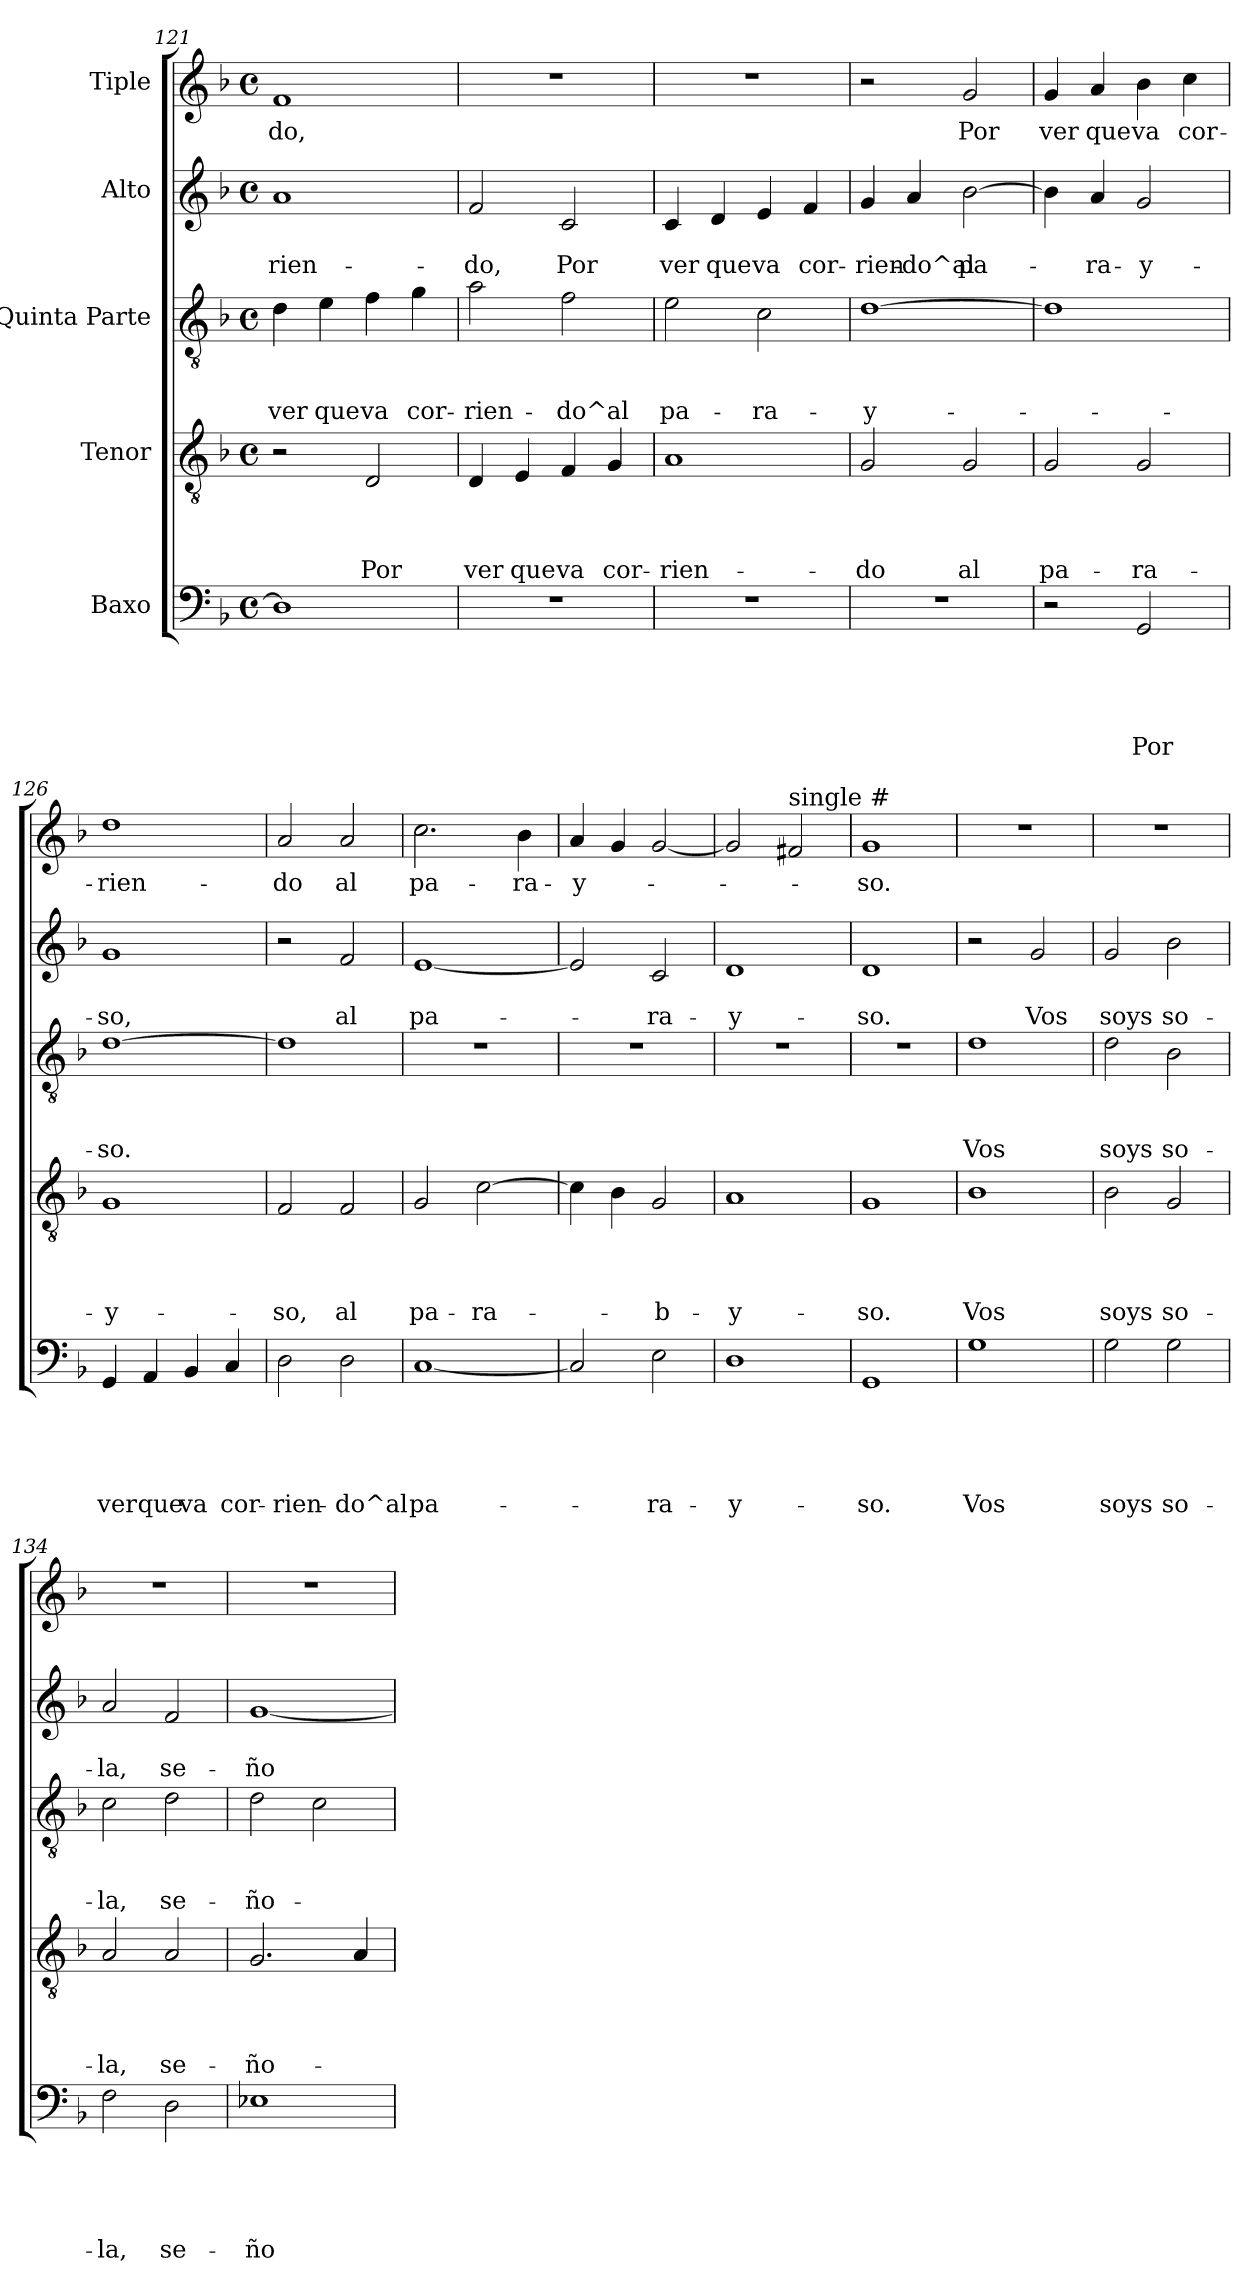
**kern	**text	**text	**text	**text	**text	**kern	**text	**text	**text	**text	**kern	**text	**text	**text	**kern	**text	**text	**kern	**text
*part5	*part5	*part5	*part5	*part5	*part5	*part4	*part4	*part4	*part4	*part4	*part3	*part3	*part3	*part3	*part2	*part2	*part2	*part1	*part1
*staff5	*staff5	*staff5	*staff5	*staff5	*staff5	*staff4	*staff4	*staff4	*staff4	*staff4	*staff3	*staff3	*staff3	*staff3	*staff2	*staff2	*staff2	*staff1	*staff1
*I"Baxo	*	*	*	*	*	*I"Tenor	*	*	*	*	*I"Quinta Parte	*	*	*	*I"Alto	*	*	*I"Tiple	*
*clefF4	*	*	*	*	*	*clefGv2	*	*	*	*	*clefGv2	*	*	*	*clefG2	*	*	*clefG2	*
*k[b-]	*	*	*	*	*	*k[b-]	*	*	*	*	*k[b-]	*	*	*	*k[b-]	*	*	*k[b-]	*
*F:	*	*	*	*	*	*F:	*	*	*	*	*F:	*	*	*	*F:	*	*	*F:	*
*M4/4	*	*	*	*	*	*M4/4	*	*	*	*	*M4/4	*	*	*	*M4/4	*	*	*M4/4	*
*met(c)	*	*	*	*	*	*met(c)	*	*	*	*	*met(c)	*	*	*	*met(c)	*	*	*met(c)	*
=121	=121	=121	=121	=121	=121	=121	=121	=121	=121	=121	=121	=121	=121	=121	=121	=121	=121	=121	=121
!	!	!	!	!	!	!	!	!	!	!	!	!	!	!LO:LY:b	!	!	!LO:LY:b	!	!LO:LY:b
1D]	.	.	.	.	.	2r	.	.	.	.	4d\	.	.	ver	1a	.	-rien-	1f	-do,
!	!	!	!	!	!	!	!	!	!	!	!	!	!	!LO:LY:b	!	!	!	!	!
.	.	.	.	.	.	.	.	.	.	.	4e\	.	.	que	.	.	.	.	.
!	!	!	!	!	!	!	!	!	!	!LO:LY:b	!	!	!	!LO:LY:b	!	!	!	!	!
.	.	.	.	.	.	2D/	.	.	.	Por	4f\	.	.	va	.	.	.	.	.
!	!	!	!	!	!	!	!	!	!	!	!	!	!	!LO:LY:b	!	!	!	!	!
.	.	.	.	.	.	.	.	.	.	.	4g\	.	.	cor-	.	.	.	.	.
=122	=122	=122	=122	=122	=122	=122	=122	=122	=122	=122	=122	=122	=122	=122	=122	=122	=122	=122	=122
!	!	!	!	!	!	!	!	!	!	!LO:LY:b	!	!	!	!LO:LY:b	!	!	!LO:LY:b	!	!
1r	.	.	.	.	.	4D/	.	.	.	ver	2a\	.	.	-rien-	2f/	.	-do,	1r	.
!	!	!	!	!	!	!	!	!	!	!LO:LY:b	!	!	!	!	!	!	!	!	!
.	.	.	.	.	.	4E/	.	.	.	que	.	.	.	.	.	.	.	.	.
!	!	!	!	!	!	!	!	!	!	!LO:LY:b	!	!	!	!LO:LY:b	!	!	!LO:LY:b	!	!
.	.	.	.	.	.	4F/	.	.	.	va	2f\	.	.	-do^al	2c/	.	Por	.	.
!	!	!	!	!	!	!	!	!	!	!LO:LY:b	!	!	!	!	!	!	!	!	!
.	.	.	.	.	.	4G/	.	.	.	cor-	.	.	.	.	.	.	.	.	.
=123	=123	=123	=123	=123	=123	=123	=123	=123	=123	=123	=123	=123	=123	=123	=123	=123	=123	=123	=123
!	!	!	!	!	!	!	!	!	!	!LO:LY:b	!	!	!	!LO:LY:b	!	!	!LO:LY:b	!	!
1r	.	.	.	.	.	1A	.	.	.	-rien-	2e\	.	.	pa-	4c/	.	ver	1r	.
!	!	!	!	!	!	!	!	!	!	!	!	!	!	!	!	!	!LO:LY:b	!	!
.	.	.	.	.	.	.	.	.	.	.	.	.	.	.	4d/	.	que	.	.
!	!	!	!	!	!	!	!	!	!	!	!	!	!	!LO:LY:b	!	!	!LO:LY:b	!	!
.	.	.	.	.	.	.	.	.	.	.	2c\	.	.	-ra-	4e/	.	va	.	.
!	!	!	!	!	!	!	!	!	!	!	!	!	!	!	!	!	!LO:LY:b	!	!
.	.	.	.	.	.	.	.	.	.	.	.	.	.	.	4f/	.	cor-	.	.
=124	=124	=124	=124	=124	=124	=124	=124	=124	=124	=124	=124	=124	=124	=124	=124	=124	=124	=124	=124
!	!	!	!	!	!	!	!	!	!	!LO:LY:b	!	!	!	!LO:LY:b	!	!	!LO:LY:b	!	!
1r	.	.	.	.	.	2G/	.	.	.	-do	[>1d	.	.	-y-	4g/	.	-rien-	2r	.
!	!	!	!	!	!	!	!	!	!	!	!	!	!	!	!	!	!LO:LY:b	!	!
.	.	.	.	.	.	.	.	.	.	.	.	.	.	.	4a/	.	-do^al	.	.
!	!	!	!	!	!	!	!	!	!	!LO:LY:b	!	!	!	!	!	!	!LO:LY:b	!	!LO:LY:b
.	.	.	.	.	.	2G/	.	.	.	al	.	.	.	.	[>2b-\	.	pa-	2g/	Por
=125	=125	=125	=125	=125	=125	=125	=125	=125	=125	=125	=125	=125	=125	=125	=125	=125	=125	=125	=125
!	!	!	!	!	!	!	!	!	!	!LO:LY:b	!	!	!	!	!	!	!	!	!LO:LY:b
2r	.	.	.	.	.	2G/	.	.	.	pa-	1d]	.	.	.	4b-\]	.	.	4g/	ver
!	!	!	!	!	!	!	!	!	!	!	!	!	!	!	!	!	!LO:LY:b	!	!LO:LY:b
.	.	.	.	.	.	.	.	.	.	.	.	.	.	.	4a/	.	-ra-	4a/	que
!	!	!	!	!	!LO:LY:b	!	!	!	!	!LO:LY:b	!	!	!	!	!	!	!LO:LY:b	!	!LO:LY:b
2GG/	.	.	.	.	Por	2G/	.	.	.	-ra-	.	.	.	.	2g/	.	-y-	4b-\	va
!	!	!	!	!	!	!	!	!	!	!	!	!	!	!	!	!	!	!	!LO:LY:b
.	.	.	.	.	.	.	.	.	.	.	.	.	.	.	.	.	.	4cc\	cor-
=126	=126	=126	=126	=126	=126	=126	=126	=126	=126	=126	=126	=126	=126	=126	=126	=126	=126	=126	=126
!	!	!	!	!	!LO:LY:b	!	!	!	!	!LO:LY:b	!	!	!	!LO:LY:b	!	!	!LO:LY:b	!	!LO:LY:b
4GG/	.	.	.	.	ver	1G	.	.	.	-y-	[>1d	.	.	-so.	1g	.	-so,	1dd	-rien-
!	!	!	!	!	!LO:LY:b	!	!	!	!	!	!	!	!	!	!	!	!	!	!
4AA/	.	.	.	.	que	.	.	.	.	.	.	.	.	.	.	.	.	.	.
!	!	!	!	!	!LO:LY:b	!	!	!	!	!	!	!	!	!	!	!	!	!	!
4BB-/	.	.	.	.	va	.	.	.	.	.	.	.	.	.	.	.	.	.	.
!	!	!	!	!	!LO:LY:b	!	!	!	!	!	!	!	!	!	!	!	!	!	!
4C/	.	.	.	.	cor-	.	.	.	.	.	.	.	.	.	.	.	.	.	.
=127	=127	=127	=127	=127	=127	=127	=127	=127	=127	=127	=127	=127	=127	=127	=127	=127	=127	=127	=127
!	!	!	!	!	!LO:LY:b	!	!	!	!	!LO:LY:b	!	!	!	!	!	!	!	!	!LO:LY:b
2D\	.	.	.	.	-rien-	2F/	.	.	.	-so,	1d]	.	.	.	2r	.	.	2a/	-do
!	!	!	!	!	!LO:LY:b	!	!	!	!	!LO:LY:b	!	!	!	!	!	!	!LO:LY:b	!	!LO:LY:b
2D\	.	.	.	.	-do^al	2F/	.	.	.	al	.	.	.	.	2f/	.	al	2a/	al
!!LO:LB:g=z
=128	=128	=128	=128	=128	=128	=128	=128	=128	=128	=128	=128	=128	=128	=128	=128	=128	=128	=128	=128
!	!	!	!	!	!LO:LY:b	!	!	!	!	!LO:LY:b	!	!	!	!	!	!	!LO:LY:b	!	!LO:LY:b
[<1C	.	.	.	.	pa-	2G/	.	.	.	pa-	1r	.	.	.	[<1e	.	pa-	2.cc\	pa-
!	!	!	!	!	!	!	!	!	!	!LO:LY:b	!	!	!	!	!	!	!	!	!
.	.	.	.	.	.	[>2c\	.	.	.	-ra-	.	.	.	.	.	.	.	.	.
!	!	!	!	!	!	!	!	!	!	!	!	!	!	!	!	!	!	!	!LO:LY:b
.	.	.	.	.	.	.	.	.	.	.	.	.	.	.	.	.	.	4b-\	-ra-
=129	=129	=129	=129	=129	=129	=129	=129	=129	=129	=129	=129	=129	=129	=129	=129	=129	=129	=129	=129
!	!	!	!	!	!	!	!	!	!	!	!	!	!	!	!	!	!	!	!LO:LY:b
2C/]	.	.	.	.	.	4c\]	.	.	.	.	1r	.	.	.	2e/]	.	.	4a/	-y-
.	.	.	.	.	.	4B-\	.	.	.	.	.	.	.	.	.	.	.	4g/	.
!	!	!	!	!	!LO:LY:b	!	!	!	!	!LO:LY:b	!	!	!	!	!	!	!LO:LY:b	!	!
2E\	.	.	.	.	-ra-	2G/	.	.	.	-b-	.	.	.	.	2c/	.	-ra-	[<2g/	.
=130	=130	=130	=130	=130	=130	=130	=130	=130	=130	=130	=130	=130	=130	=130	=130	=130	=130	=130	=130
!	!	!	!	!	!LO:LY:b	!	!	!	!	!LO:LY:b	!	!	!	!	!	!	!LO:LY:b	!	!
1D	.	.	.	.	-y-	1A	.	.	.	-y-	1r	.	.	.	1d	.	-y-	2g/]	.
!	!	!	!	!	!	!	!	!	!	!	!	!	!	!	!	!	!	!LO:TX:a:t=single #	!
.	.	.	.	.	.	.	.	.	.	.	.	.	.	.	.	.	.	2f#/	.
=131	=131	=131	=131	=131	=131	=131	=131	=131	=131	=131	=131	=131	=131	=131	=131	=131	=131	=131	=131
!	!	!	!	!	!LO:LY:b	!	!	!	!	!LO:LY:b	!	!	!	!	!	!	!LO:LY:b	!	!LO:LY:b
1GG	.	.	.	.	-so.	1G	.	.	.	-so.	1r	.	.	.	1d	.	-so.	1g	-so.
=132	=132	=132	=132	=132	=132	=132	=132	=132	=132	=132	=132	=132	=132	=132	=132	=132	=132	=132	=132
!	!	!	!	!	!LO:LY:b	!	!	!	!	!LO:LY:b	!	!	!	!LO:LY:b	!	!	!	!	!
1G	.	.	.	.	Vos	1B-	.	.	.	Vos	1d	.	.	Vos	2r	.	.	1r	.
!	!	!	!	!	!	!	!	!	!	!	!	!	!	!	!	!	!LO:LY:b	!	!
.	.	.	.	.	.	.	.	.	.	.	.	.	.	.	2g/	.	Vos	.	.
=133	=133	=133	=133	=133	=133	=133	=133	=133	=133	=133	=133	=133	=133	=133	=133	=133	=133	=133	=133
!	!	!	!	!	!LO:LY:b	!	!	!	!	!LO:LY:b	!	!	!	!LO:LY:b	!	!	!LO:LY:b	!	!
2G\	.	.	.	.	soys	2B-\	.	.	.	soys	2d\	.	.	soys	2g/	.	soys	1r	.
!	!	!	!	!	!LO:LY:b	!	!	!	!	!LO:LY:b	!	!	!	!LO:LY:b	!	!	!LO:LY:b	!	!
2G\	.	.	.	.	so-	2G/	.	.	.	so-	2B-\	.	.	so-	2b-\	.	so-	.	.
=134	=134	=134	=134	=134	=134	=134	=134	=134	=134	=134	=134	=134	=134	=134	=134	=134	=134	=134	=134
!	!	!	!	!	!LO:LY:b	!	!	!	!	!LO:LY:b	!	!	!	!LO:LY:b	!	!	!LO:LY:b	!	!
2F\	.	.	.	.	-la,	2A/	.	.	.	-la,	2c\	.	.	-la,	2a/	.	-la,	1r	.
!	!	!	!	!	!LO:LY:b	!	!	!	!	!LO:LY:b	!	!	!	!LO:LY:b	!	!	!LO:LY:b	!	!
2D\	.	.	.	.	se-	2A/	.	.	.	se-	2d\	.	.	se-	2f/	.	se-	.	.
=135	=135	=135	=135	=135	=135	=135	=135	=135	=135	=135	=135	=135	=135	=135	=135	=135	=135	=135	=135
!	!	!	!	!	!LO:LY:b	!	!	!	!	!LO:LY:b	!	!	!	!LO:LY:b	!	!	!LO:LY:b	!	!
1E-X	.	.	.	.	-ño-	2.G/	.	.	.	-ño-	2d\	.	.	-ño-	[<1g	.	-ño-	1r	.
.	.	.	.	.	.	.	.	.	.	.	2c\	.	.	.	.	.	.	.	.
.	.	.	.	.	.	4A/	.	.	.	.	.	.	.	.	.	.	.	.	.
=	=	=	=	=	=	=	=	=	=	=	=	=	=	=	=	=	=	=	=
*-	*-	*-	*-	*-	*-	*-	*-	*-	*-	*-	*-	*-	*-	*-	*-	*-	*-	*-	*-
